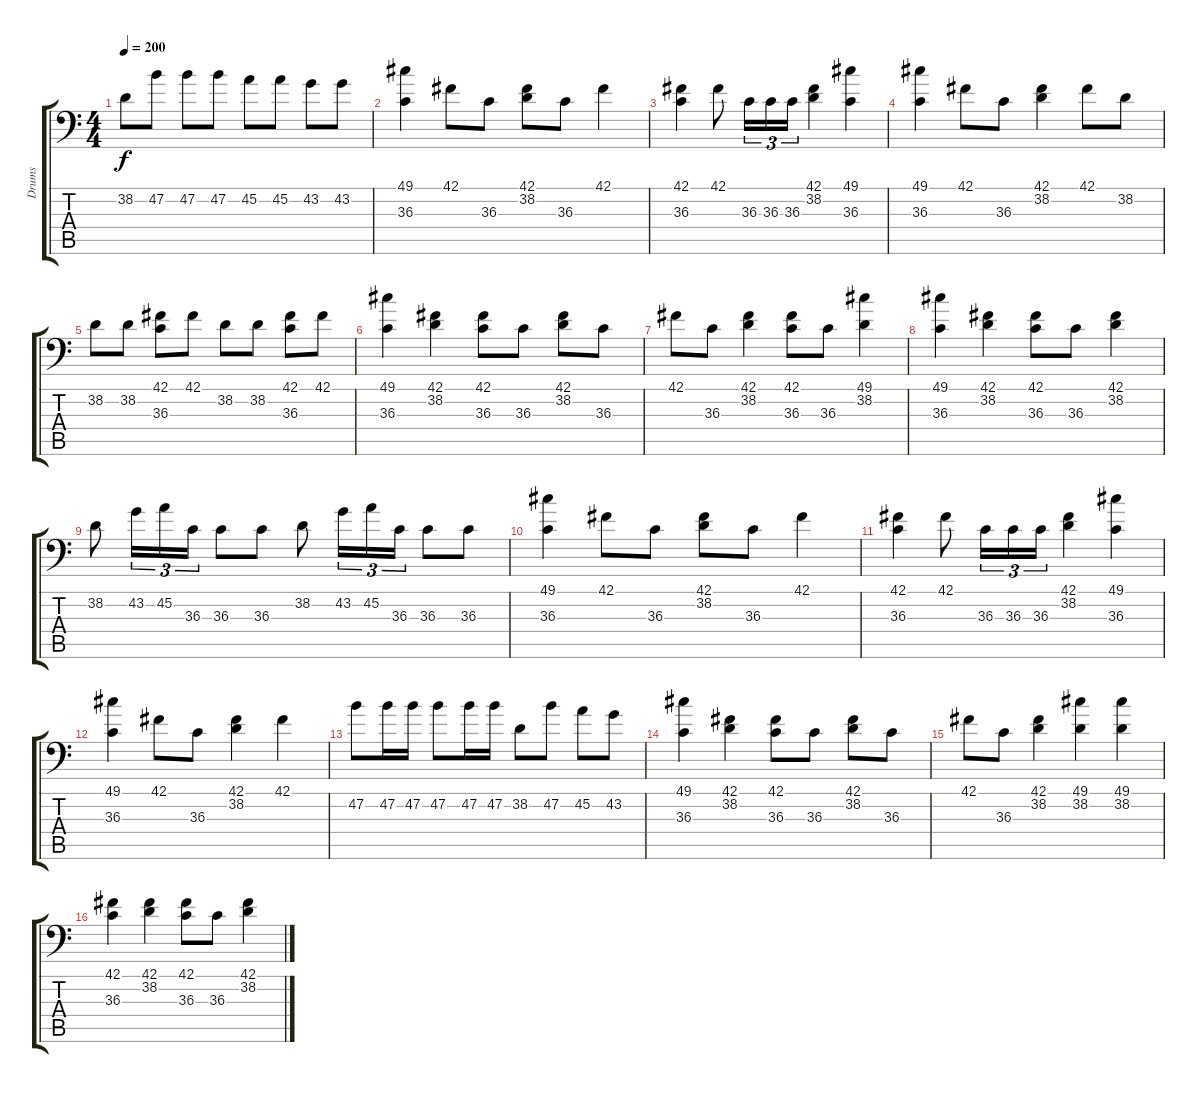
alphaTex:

\track ("Drums" "Drums") {instrument acousticgrandpiano}
\staff {score tabs}
\tuning (C-1 C-1 C-1 C-1 C-1 C-1) {hide}
\ts (4 4)
\tempo 200
\clef f4
\ks c
38.2.8{dy f} 47.2.8 47.2.8 47.2.8 45.2.8 45.2.8 43.2.8 43.2.8 |
(49.1 36.3).4 42.1.8 36.3.8 (42.1 38.2).8 36.3.8 42.1.4 |
(42.1 36.3).4 42.1.8 36.3.16{tu (3 2)} 36.3.16{tu (3 2)} 36.3.16{tu (3 2)} (42.1 38.2).4 (49.1 36.3).4 |
(49.1 36.3).4 42.1.8 36.3.8 (42.1 38.2).4 42.1.8 38.2.8 |
38.2.8 38.2.8 (42.1 36.3).8 42.1.8 38.2.8 38.2.8 (42.1 36.3).8 42.1.8 |
(49.1 36.3).4 (42.1 38.2).4 (42.1 36.3).8 36.3.8 (42.1 38.2).8 36.3.8 |
42.1.8 36.3.8 (42.1 38.2).4 (42.1 36.3).8 36.3.8 (49.1 38.2).4 |
(49.1 36.3).4 (42.1 38.2).4 (42.1 36.3).8 36.3.8 (42.1 38.2).4 |
38.2.8 43.2.16{tu (3 2)} 45.2.16{tu (3 2)} 36.3.16{tu (3 2)} 36.3.8 36.3.8 38.2.8 43.2.16{tu (3 2)} 45.2.16{tu (3 2)} 36.3.16{tu (3 2)} 36.3.8 36.3.8 |
(49.1 36.3).4 42.1.8 36.3.8 (42.1 38.2).8 36.3.8 42.1.4 |
(42.1 36.3).4 42.1.8 36.3.16{tu (3 2)} 36.3.16{tu (3 2)} 36.3.16{tu (3 2)} (42.1 38.2).4 (49.1 36.3).4 |
(49.1 36.3).4 42.1.8 36.3.8 (42.1 38.2).4 42.1.4 |
47.2.8 47.2.16 47.2.16 47.2.8 47.2.16 47.2.16 38.2.8 47.2.8 45.2.8 43.2.8 |
(49.1 36.3).4 (42.1 38.2).4 (42.1 36.3).8 36.3.8 (42.1 38.2).8 36.3.8 |
42.1.8 36.3.8 (42.1 38.2).4 (49.1 38.2).4 (49.1 38.2).4 |
(42.1 36.3).4 (42.1 38.2).4 (42.1 36.3).8 36.3.8 (42.1 38.2).4
